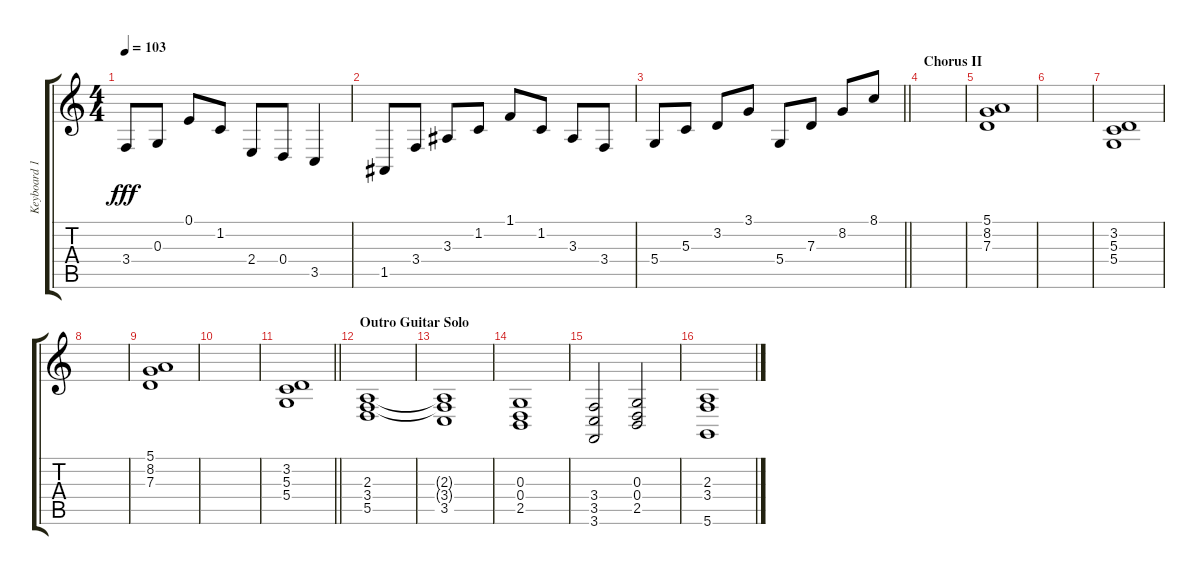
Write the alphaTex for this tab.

\track ("Keyboard 1" "Keyboard 1") {instrument stringensemble1}
\staff {score tabs}
\tuning (E4 B3 G3 D3 A2 D2) {hide}
\ts (4 4)
\tempo 103
\clef g2
\ks c
3.4.8{dy fff} 0.3.8 0.1.8 1.2.8 2.4.8 0.4.8 3.5.4 |
1.5.8 3.4.8 3.3.8 1.2.8 1.1.8 1.2.8 3.3.8 3.4.8 |
\barLineRight lightlight
5.4.8 5.3.8 3.2.8 3.1.8 5.4.8 7.3.8 8.2.8 8.1.8 |
\section ("" "Chorus II")
|
(5.1 8.2 7.3).1{instrument tremolostrings} |
|
(3.2 5.3 5.4).1 |
|
(5.1 8.2 7.3).1 |
|
\barLineRight lightlight
(3.2 5.3 5.4).1 |
\section ("" "Outro Guitar Solo")
(2.3 3.4 5.5).1{instrument stringensemble1} |
(2.3{t} 3.4{t} 3.5).1 |
(0.3 0.4 2.5).1 |
(3.4 3.5 3.6).2 (0.3 0.4 2.5).2 |
(2.3 3.4 5.6).1
